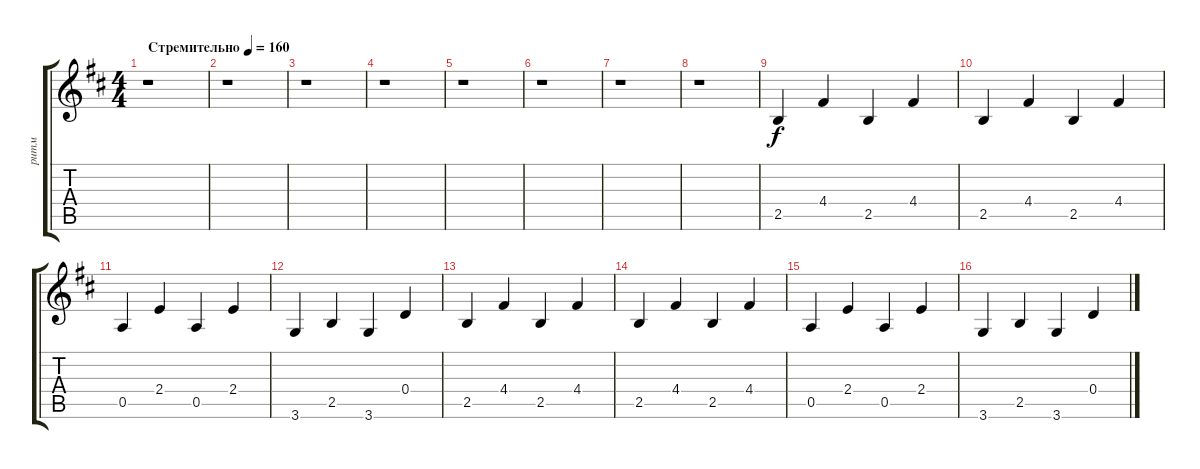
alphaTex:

\track ("ритм" "ритм") {instrument acousticguitarsteel}
\staff {score tabs}
\tuning (E4 B3 G3 D3 A2 E2) {hide}
\ts (4 4)
\tempo (160 "Стремительно")
\clef g2
\ks bminor
r.1{dy f instrument acousticguitarsteel} |
r.1 |
r.1 |
r.1 |
r.1 |
r.1 |
r.1 |
r.1 |
2.5.4 4.4.4 2.5.4 4.4.4 |
2.5.4 4.4.4 2.5.4 4.4.4 |
0.5.4 2.4.4 0.5.4 2.4.4 |
3.6.4 2.5.4 3.6.4 0.4.4 |
2.5.4 4.4.4 2.5.4 4.4.4 |
2.5.4 4.4.4 2.5.4 4.4.4 |
0.5.4 2.4.4 0.5.4 2.4.4 |
3.6.4 2.5.4 3.6.4 0.4.4
